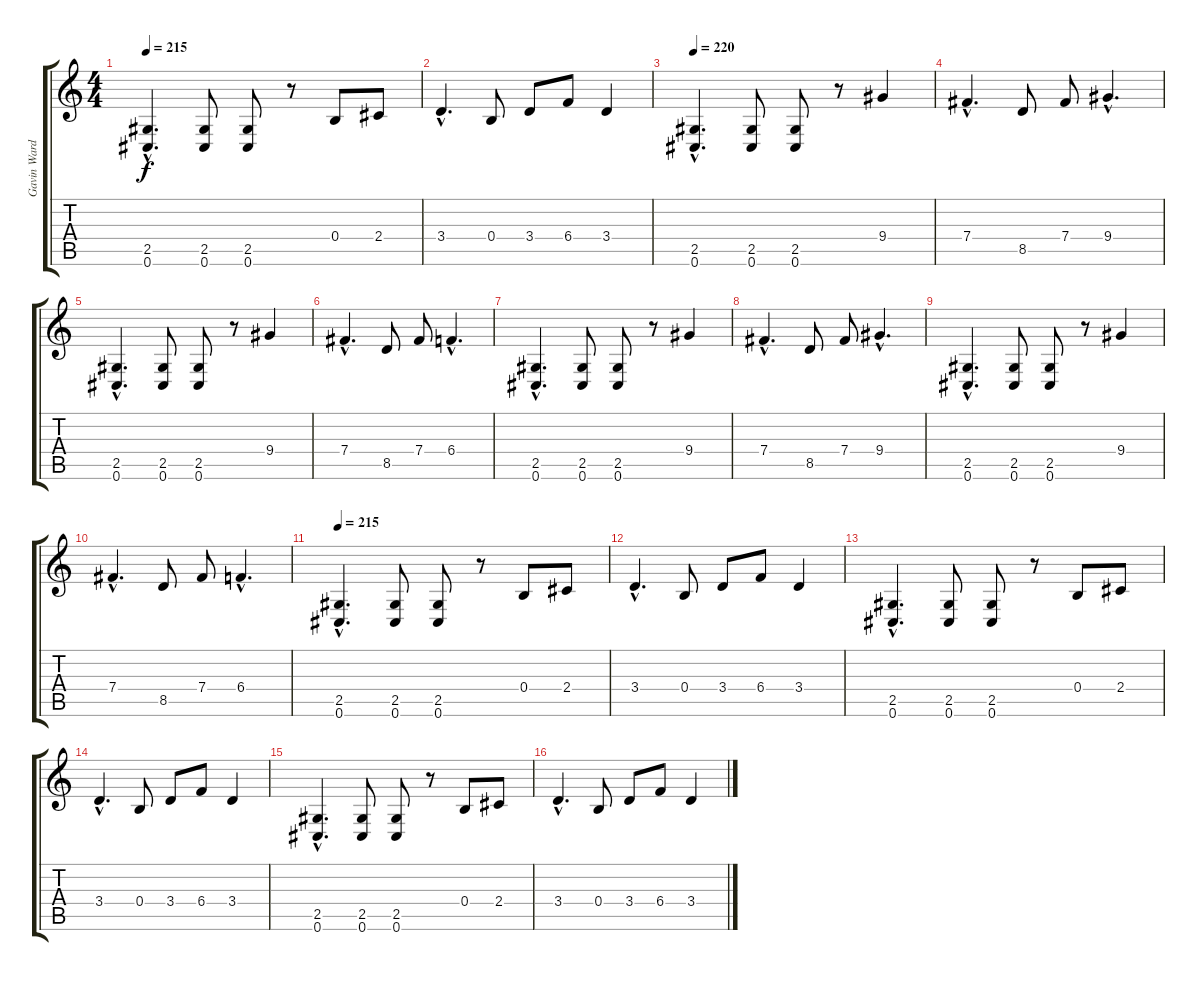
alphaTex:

\track ("Gavin Ward" "Gavin Ward") {instrument distortionguitar}
\staff {score tabs}
\tuning (Db4 Ab3 E3 B2 Gb2 Db2) {hide}
\ts (4 4)
\tempo 215
\clef g2
\ks c
(2.5{hac} 0.6{hac}).4{d dy f} (2.5 0.6).8 (2.5 0.6).8 r.8 0.4.8 2.4.8 |
3.4{hac}.4{d} 0.4.8 3.4.8 6.4.8 3.4.4 |
\tempo 220
(2.5{hac} 0.6{hac}).4{d} (2.5 0.6).8 (2.5 0.6).8 r.8 9.4.4 |
7.4{hac}.4{d} 8.5.8 7.4.8 9.4{hac}.4{d} |
(2.5{hac} 0.6{hac}).4{d} (2.5 0.6).8 (2.5 0.6).8 r.8 9.4.4 |
7.4{hac}.4{d} 8.5.8 7.4.8 6.4{hac}.4{d} |
(2.5{hac} 0.6{hac}).4{d} (2.5 0.6).8 (2.5 0.6).8 r.8 9.4.4 |
7.4{hac}.4{d} 8.5.8 7.4.8 9.4{hac}.4{d} |
(2.5{hac} 0.6{hac}).4{d} (2.5 0.6).8 (2.5 0.6).8 r.8 9.4.4 |
7.4{hac}.4{d} 8.5.8 7.4.8 6.4{hac}.4{d} |
\tempo 215
(2.5{hac} 0.6{hac}).4{d} (2.5 0.6).8 (2.5 0.6).8 r.8 0.4.8 2.4.8 |
3.4{hac}.4{d} 0.4.8 3.4.8 6.4.8 3.4.4 |
(2.5{hac} 0.6{hac}).4{d} (2.5 0.6).8 (2.5 0.6).8 r.8 0.4.8 2.4.8 |
3.4{hac}.4{d} 0.4.8 3.4.8 6.4.8 3.4.4 |
(2.5{hac} 0.6{hac}).4{d} (2.5 0.6).8 (2.5 0.6).8 r.8 0.4.8 2.4.8 |
3.4{hac}.4{d} 0.4.8 3.4.8 6.4.8 3.4.4
